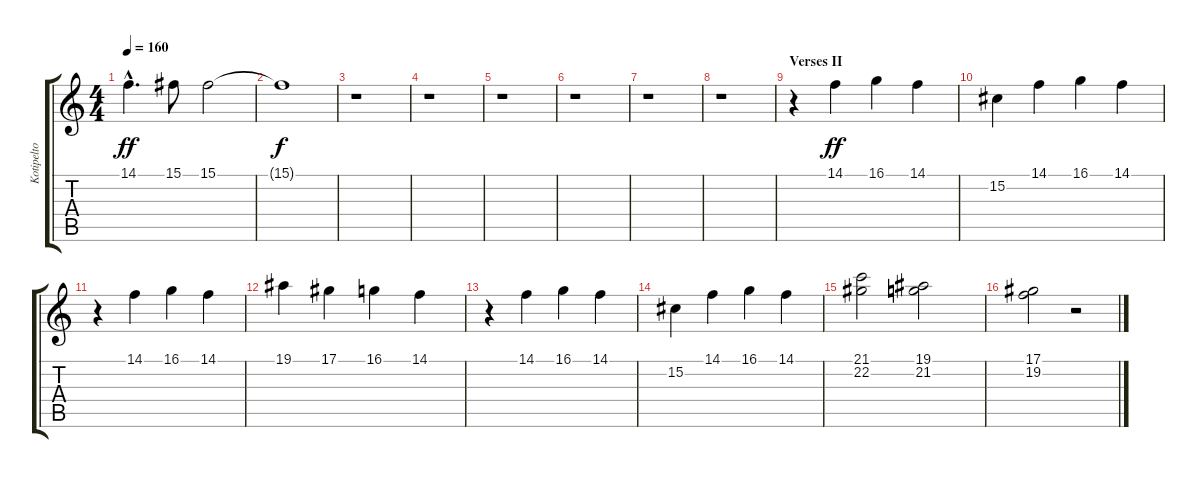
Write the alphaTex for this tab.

\track ("Kotipelto" "Kotipelto") {instrument flute}
\staff {score tabs}
\tuning (Eb4 Bb3 Gb3 Db3 Ab2 Eb2) {hide}
\ts (4 4)
\tempo 160
\clef g2
\ks c
14.1{hac}.4{d dy ff} 15.1.8 15.1.2 |
15.1{t}.1{dy f} |
r.1 |
r.1 |
r.1 |
r.1 |
r.1 |
r.1 |
\section ("" "Verses II")
r.4 14.1.4{dy ff} 16.1.4 14.1.4 |
15.2.4 14.1.4 16.1.4 14.1.4 |
r.4 14.1.4 16.1.4 14.1.4 |
19.1.4 17.1.4 16.1.4 14.1.4 |
r.4 14.1.4 16.1.4 14.1.4 |
15.2.4 14.1.4 16.1.4 14.1.4 |
(21.1 22.2).2 (19.1 21.2).2 |
(17.1 19.2).2 r.2
